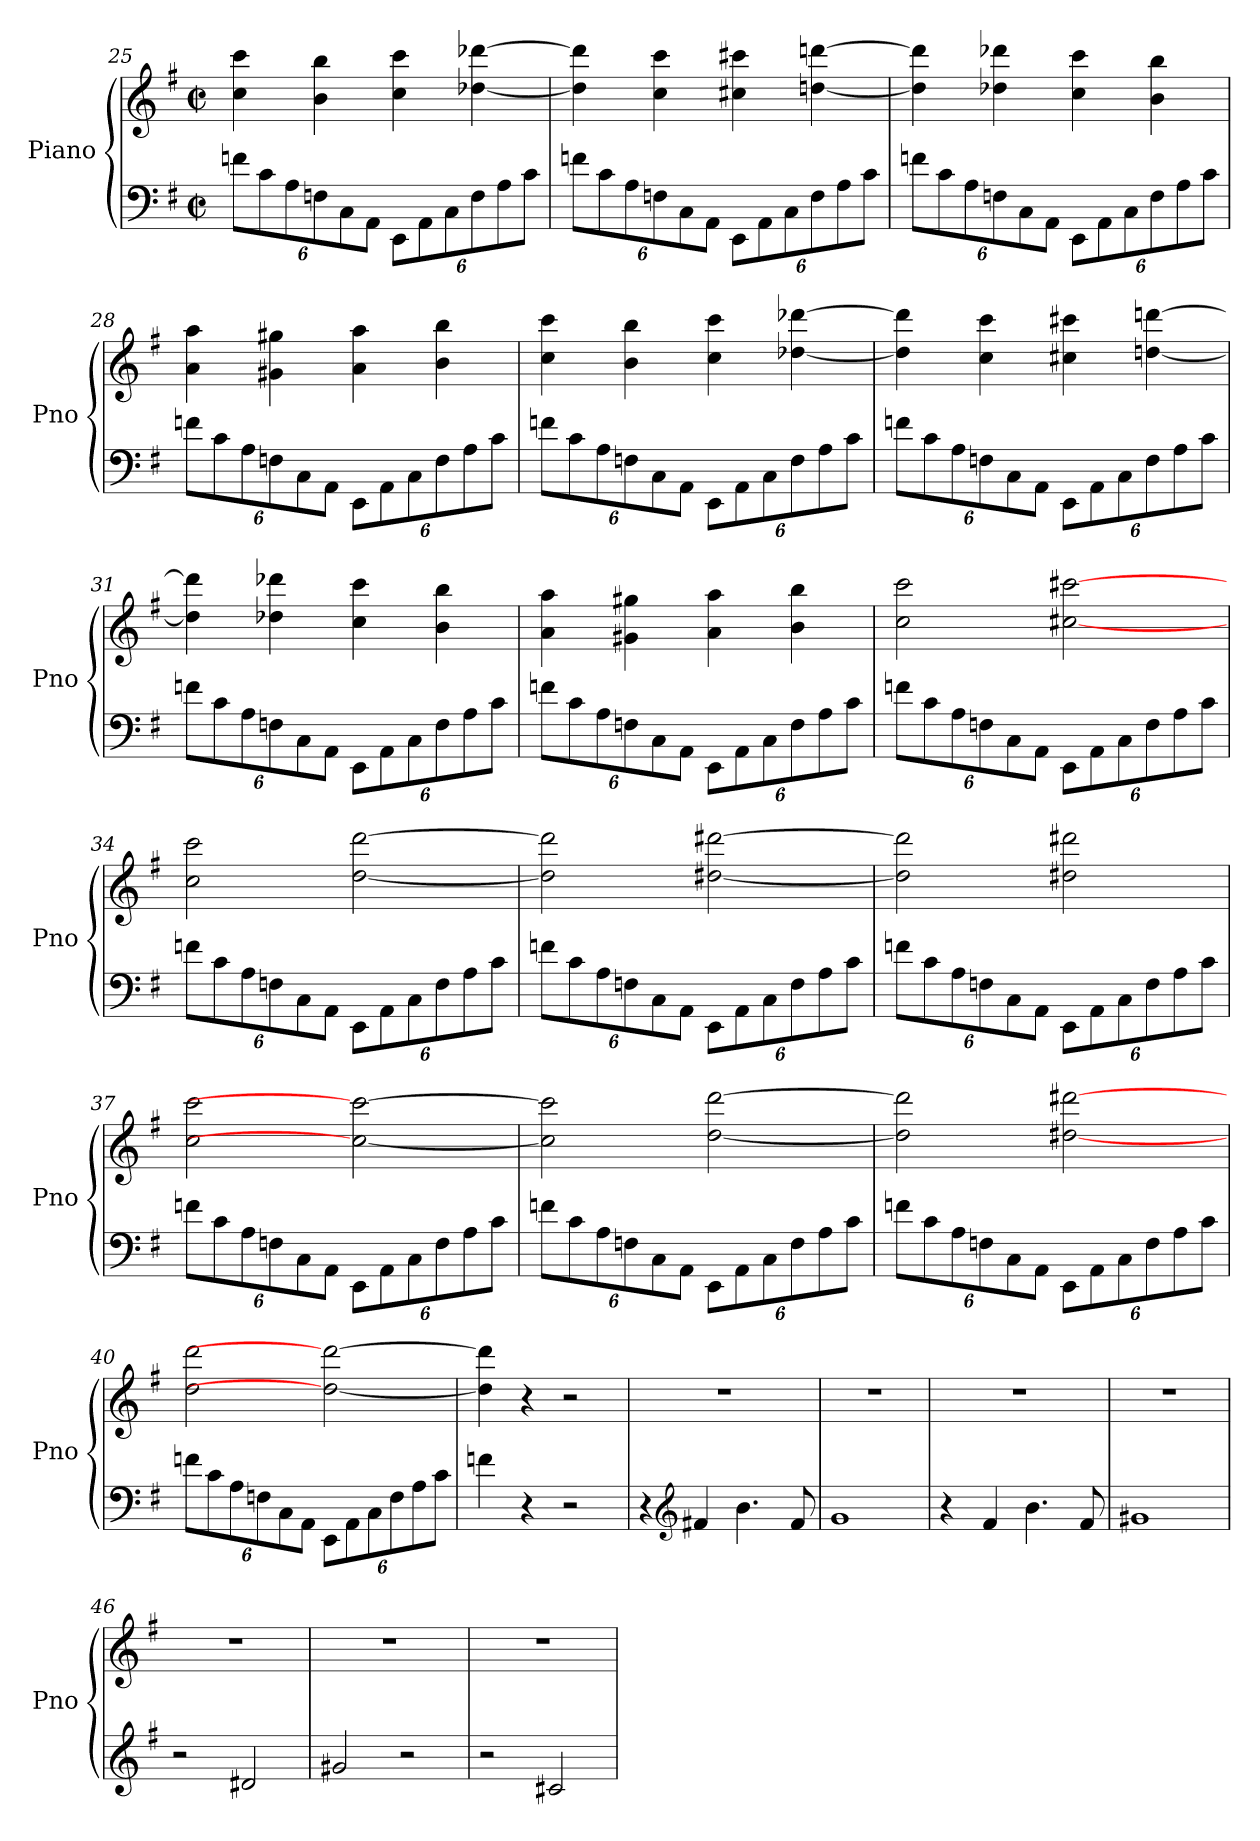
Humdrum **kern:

**kern	**kern
*part2	*part1
*staff2	*staff1
*I"Piano	*I"Piano
*I'Pno	*I'Pno
!!LO:LB:g=z
*clefF4	*clefG2
*k[f#]	*k[f#]
*M2/2	*M2/2
*met(c|)	*met(c|)
*Xbrackettup	*
=25	=25
12fn\L	4cc\ 4ccc\
12c\	.
12A\	.
12Fn\	4b\ 4bb\
12C\	.
12AA\J	.
12EE\L	4cc\ 4ccc\
12AA\	.
12C\	.
12F\	[4dd-X\ [4ddd-X\
12A\	.
12c\J	.
=26	=26
12fn\L	4dd-\] 4ddd-\]
12c\	.
12A\	.
12Fn\	4cc\ 4ccc\
12C\	.
12AA\J	.
12EE\L	4cc#X\ 4ccc#X\
12AA\	.
12C\	.
12F\	[4ddn\ [4dddn\
12A\	.
12c\J	.
=27	=27
12fn\L	4dd\] 4ddd\]
12c\	.
12A\	.
12Fn\	4dd-X\ 4ddd-X\
12C\	.
12AA\J	.
12EE\L	4cc\ 4ccc\
12AA\	.
12C\	.
12F\	4b\ 4bb\
12A\	.
12c\J	.
!!LO:LB:g=z
=28	=28
12fn\L	4a\ 4aa\
12c\	.
12A\	.
12Fn\	4g#X\ 4gg#X\
12C\	.
12AA\J	.
12EE\L	4a\ 4aa\
12AA\	.
12C\	.
12F\	4b\ 4bb\
12A\	.
12c\J	.
=29	=29
12fn\L	4cc\ 4ccc\
12c\	.
12A\	.
12Fn\	4b\ 4bb\
12C\	.
12AA\J	.
12EE\L	4cc\ 4ccc\
12AA\	.
12C\	.
12F\	[4dd-X\ [4ddd-X\
12A\	.
12c\J	.
=30	=30
12fn\L	4dd-\] 4ddd-\]
12c\	.
12A\	.
12Fn\	4cc\ 4ccc\
12C\	.
12AA\J	.
12EE\L	4cc#X\ 4ccc#X\
12AA\	.
12C\	.
12F\	[4ddn\ [4dddn\
12A\	.
12c\J	.
!!LO:PB:g=z
=31	=31
12fn\L	4dd\] 4ddd\]
12c\	.
12A\	.
12Fn\	4dd-X\ 4ddd-X\
12C\	.
12AA\J	.
12EE\L	4cc\ 4ccc\
12AA\	.
12C\	.
12F\	4b\ 4bb\
12A\	.
12c\J	.
=32	=32
12fn\L	4a\ 4aa\
12c\	.
12A\	.
12Fn\	4g#X\ 4gg#X\
12C\	.
12AA\J	.
12EE\L	4a\ 4aa\
12AA\	.
12C\	.
12F\	4b\ 4bb\
12A\	.
12c\J	.
=33	=33
12fn\L	2cc\ 2ccc\
12c\	.
12A\	.
12Fn\	.
12C\	.
12AA\J	.
12EE\L	[2cc#X\ [2ccc#X\
12AA\	.
12C\	.
12F\	.
12A\	.
12c\J	.
!!LO:LB:g=z
=34	=34
12fn\L	2cc\ 2ccc\
12c\	.
12A\	.
12Fn\	.
12C\	.
12AA\J	.
12EE\L	[2dd\ [2ddd\
12AA\	.
12C\	.
12F\	.
12A\	.
12c\J	.
=35	=35
12fn\L	2dd\] 2ddd\]
12c\	.
12A\	.
12Fn\	.
12C\	.
12AA\J	.
12EE\L	[2dd#X\ [2ddd#X\
12AA\	.
12C\	.
12F\	.
12A\	.
12c\J	.
=36	=36
12fn\L	2dd#\] 2ddd#\]
12c\	.
12A\	.
12Fn\	.
12C\	.
12AA\J	.
12EE\L	2dd#X\ 2ddd#X\
12AA\	.
12C\	.
12F\	.
12A\	.
12c\J	.
!!LO:LB:g=z
=37	=37
12fn\L	2cc\ 2ccc\
12c\	.
12A\	.
12Fn\	.
12C\	.
12AA\J	.
12EE\L	2cc#\_ 2ccc#\_
12AA\	.
12C\	.
12F\	.
12A\	.
12c\J	.
=38	=38
12fn\L	2cc#\] 2ccc#\]
12c\	.
12A\	.
12Fn\	.
12C\	.
12AA\J	.
12EE\L	[2dd\ [2ddd\
12AA\	.
12C\	.
12F\	.
12A\	.
12c\J	.
=39	=39
12fn\L	2dd\] 2ddd\]
12c\	.
12A\	.
12Fn\	.
12C\	.
12AA\J	.
12EE\L	[2dd#X\ [2ddd#X\
12AA\	.
12C\	.
12F\	.
12A\	.
12c\J	.
!!LO:LB:g=z
=40	=40
12fn\L	2dd\ 2ddd\
12c\	.
12A\	.
12Fn\	.
12C\	.
12AA\J	.
12EE\L	2dd#\_ 2ddd#\_
12AA\	.
12C\	.
12F\	.
12A\	.
12c\J	.
=41	=41
4fn\	4dd#\] 4ddd#\]
4r	4r
2r	2r
=42	=42
4r	1r
*clefG2	*
4f#X/	.
4.b\	.
8f#/	.
=43	=43
1g	1r
!!LO:LB:g=z
=44	=44
4r	1r
4f#/	.
4.b\	.
8f#/	.
=45	=45
1g#X	1r
=46	=46
2r	1r
2d#X/	.
=47	=47
2g#X/	1r
2r	.
=48	=48
2r	1r
2c#X/	.
=	=
*-	*-
